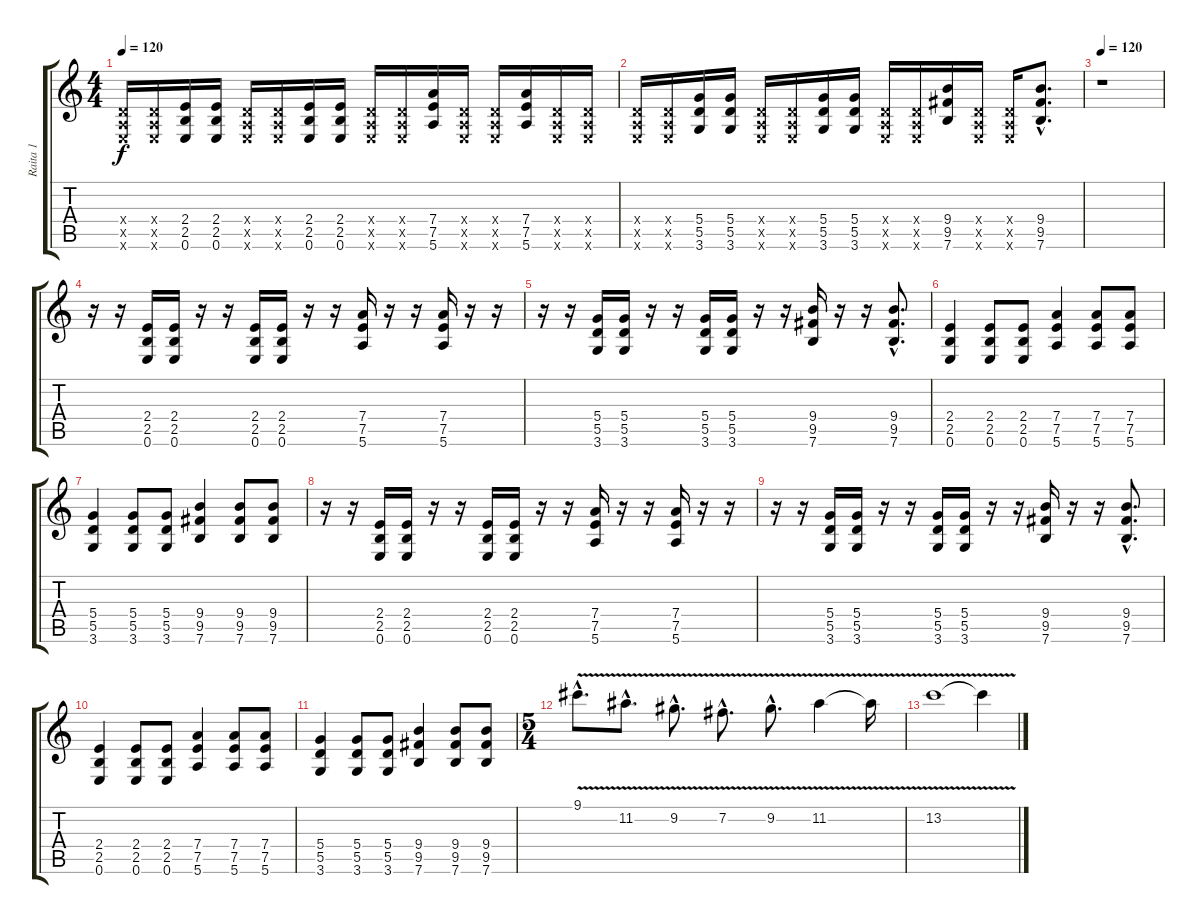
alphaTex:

\track ("Raita 1" "Raita 1") {instrument overdrivenguitar}
\staff {score tabs}
\tuning (E4 B3 G3 D3 A2 E2) {hide}
\ts (4 4)
\tempo 120
\clef g2
\ks c
(0.4{x} 0.5{x} 0.6{x}).16{dy f} (0.4{x} 0.5{x} 0.6{x}).16 (2.4 2.5 0.6).16 (2.4 2.5 0.6).16 (0.4{x} 0.5{x} 0.6{x}).16 (0.4{x} 0.5{x} 0.6{x}).16 (2.4 2.5 0.6).16 (2.4 2.5 0.6).16 (0.4{x} 0.5{x} 0.6{x}).16 (0.4{x} 0.5{x} 0.6{x}).16 (7.4 7.5 5.6).16 (0.4{x} 0.5{x} 0.6{x}).16 (0.4{x} 0.5{x} 0.6{x}).16 (7.4 7.5 5.6).16 (0.4{x} 0.5{x} 0.6{x}).16 (0.4{x} 0.5{x} 0.6{x}).16 |
(0.4{x} 0.5{x} 0.6{x}).16 (0.4{x} 0.5{x} 0.6{x}).16 (5.4 5.5 3.6).16 (5.4 5.5 3.6).16 (0.4{x} 0.5{x} 0.6{x}).16 (0.4{x} 0.5{x} 0.6{x}).16 (5.4 5.5 3.6).16 (5.4 5.5 3.6).16 (0.4{x} 0.5{x} 0.6{x}).16 (0.4{x} 0.5{x} 0.6{x}).16 (9.4 9.5 7.6).16 (0.4{x} 0.5{x} 0.6{x}).16 (0.4{x} 0.5{x} 0.6{x}).16 (9.4{hac} 9.5{hac} 7.6{hac}).8{d} |
\tempo 120
r.1 |
r.16 r.16 (2.4 2.5 0.6).16 (2.4 2.5 0.6).16 r.16 r.16 (2.4 2.5 0.6).16 (2.4 2.5 0.6).16 r.16 r.16 (7.4 7.5 5.6).16 r.16 r.16 (7.4 7.5 5.6).16 r.16 r.16 |
r.16 r.16 (5.4 5.5 3.6).16 (5.4 5.5 3.6).16 r.16 r.16 (5.4 5.5 3.6).16 (5.4 5.5 3.6).16 r.16 r.16 (9.4 9.5 7.6).16 r.16 r.16 (9.4{hac} 9.5{hac} 7.6{hac}).8{d} |
(2.4 2.5 0.6).4 (2.4 2.5 0.6).8 (2.4 2.5 0.6).8 (7.4 7.5 5.6).4 (7.4 7.5 5.6).8 (7.4 7.5 5.6).8 |
(5.4 5.5 3.6).4 (5.4 5.5 3.6).8 (5.4 5.5 3.6).8 (9.4 9.5 7.6).4 (9.4 9.5 7.6).8 (9.4 9.5 7.6).8 |
r.16 r.16 (2.4 2.5 0.6).16 (2.4 2.5 0.6).16 r.16 r.16 (2.4 2.5 0.6).16 (2.4 2.5 0.6).16 r.16 r.16 (7.4 7.5 5.6).16 r.16 r.16 (7.4 7.5 5.6).16 r.16 r.16 |
r.16 r.16 (5.4 5.5 3.6).16 (5.4 5.5 3.6).16 r.16 r.16 (5.4 5.5 3.6).16 (5.4 5.5 3.6).16 r.16 r.16 (9.4 9.5 7.6).16 r.16 r.16 (9.4{hac} 9.5{hac} 7.6{hac}).8{d} |
(2.4 2.5 0.6).4 (2.4 2.5 0.6).8 (2.4 2.5 0.6).8 (7.4 7.5 5.6).4 (7.4 7.5 5.6).8 (7.4 7.5 5.6).8 |
(5.4 5.5 3.6).4 (5.4 5.5 3.6).8 (5.4 5.5 3.6).8 (9.4 9.5 7.6).4 (9.4 9.5 7.6).8 (9.4 9.5 7.6).8 |
\ts (5 4)
9.1{v hac}.8{d} 11.2{v hac}.8{d} 9.2{v hac}.8{d} 7.2{v hac}.8{d} 9.2{v hac}.8{d} 11.2{v}.4 11.2{t}.16 |
13.2{v}.1 13.2{t}.4
